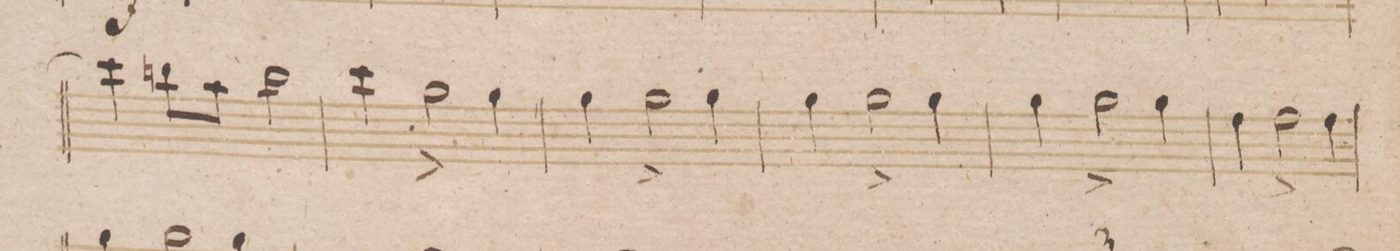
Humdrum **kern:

**kern	**dynam
*I"Oboe 1mo	*
*clefG2	*
*k[b-]	*
*met(c|)	*
*M2/2	*
4ccc\]	.
8bbn\L	.
8aa\J	.
2bb\	.
=29	=29
4ccc\	.
2gg^<\	.
4gg\	.
=30	=30
4gg\	.
2gg^<\	.
4gg\	.
=31	=31
4gg\	.
2gg^<\	.
4gg\	.
=32	=32
4gg\	.
2gg^<\	.
4gg\	.
=33	=33
4ff\	.
2ff^<\	.
4ff\	.
=34	=34
*-	*-
